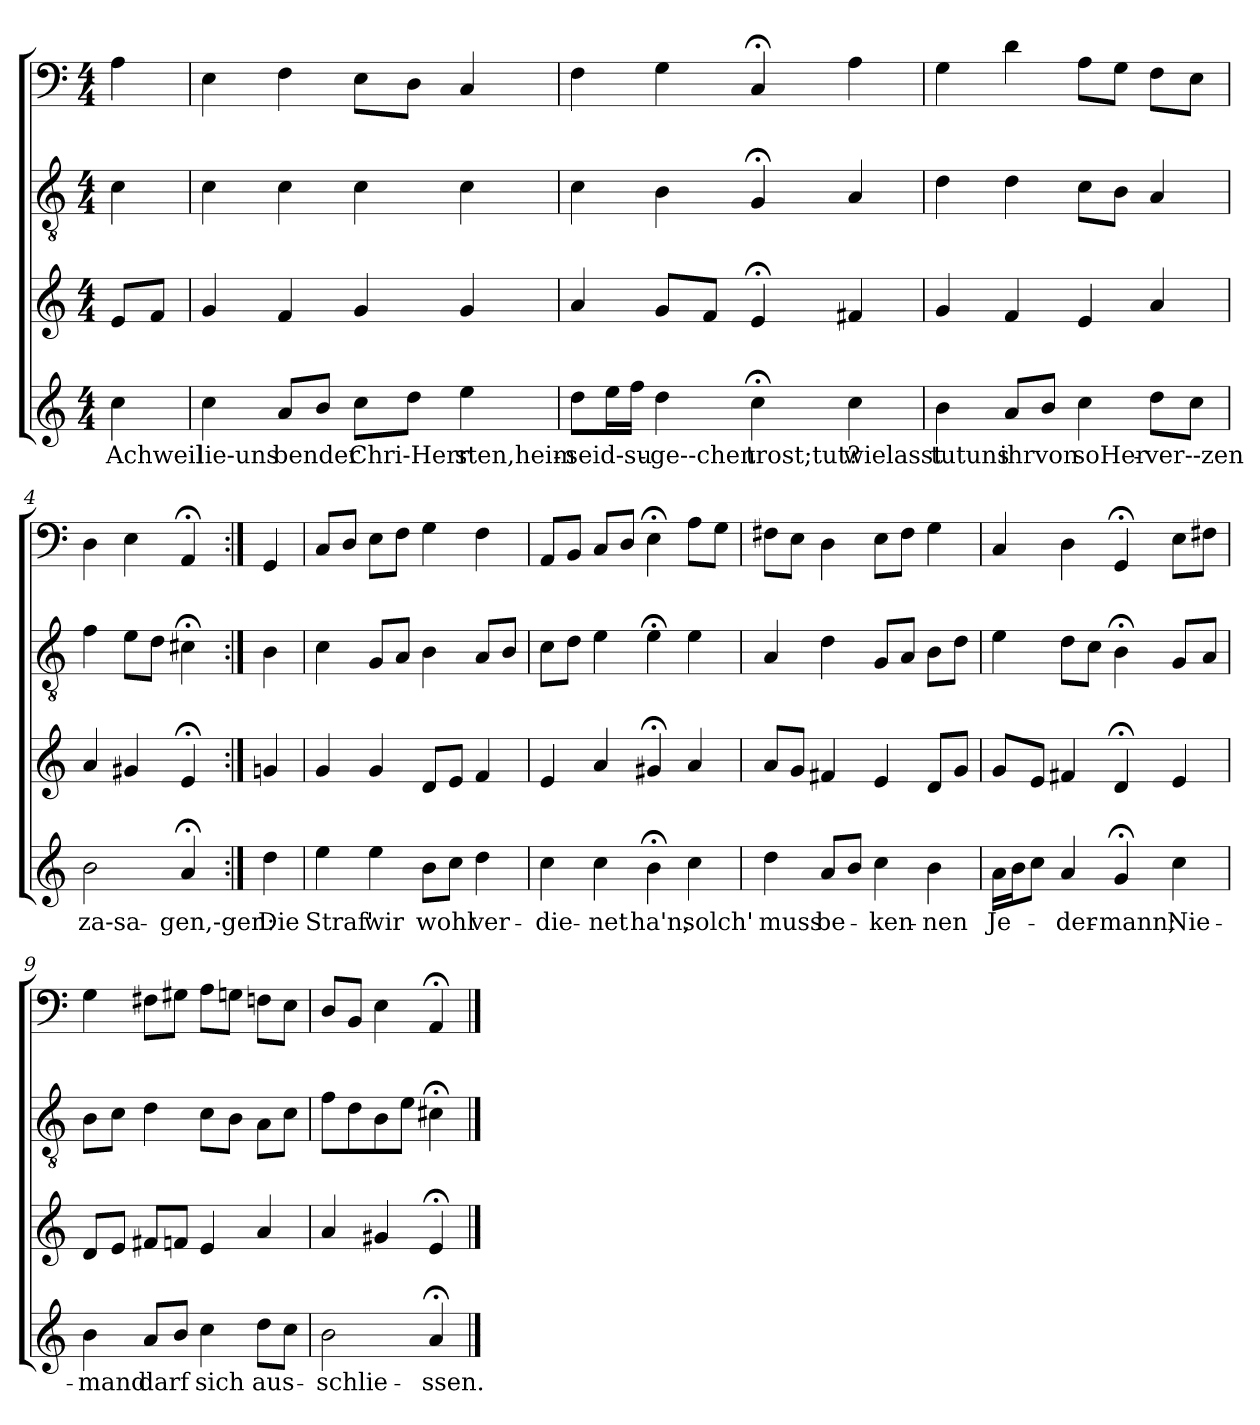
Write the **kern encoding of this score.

**kern	**text	**kern	**kern	**kern
*part4	*part4	*part3	*part2	*part1
*staff4	*staff4	*staff3	*staff2	*staff1
*clefG2	*	*clefG2	*clefGv2	*clefF4
*k[]	*	*k[]	*k[]	*k[]
*a:	*	*a:	*a:	*a:
*M4/4	*	*M4/4	*M4/4	*M4/4
=	=	=	=	=
4cc\	Achweil	8e/L	4c\	4A\
.	.	8f/J	.	.
=1	=1	=1	=1	=1
4cc\	lie-uns	4g/	4c\	4E\
8a/L	-bender	4f/	4c\	4F\
8b/J	.	.	.	.
8cc\L	Chri-Herr	4g/	4c\	8E\L
8dd\J	.	.	.	8D\J
4ee\	-sten,heim-	4g/	4c\	4C/
=2	=2	=2	=2	=2
8dd\L	seid-su-	4a/	4c\	4F\
16ee\L	.	.	.	.
16ff\JJ	.	.	.	.
4dd\	ge--chen	8g/L	4B\	4G\
.	.	8f/J	.	.
4cc;<\	-trost;tut?	4e;</	4G;</	4C;</
4cc\	wielasst	4f#X/	4A/	4A\
=3	=3	=3	=3	=3
4b\	tutuns	4g/	4d\	4G\
8a/L	ihrvon	4f/	4d\	4d\
8b/J	.	.	.	.
4cc\	soHer-	4e/	8c\L	8A\L
.	.	.	8B\J	8G\J
8dd\L	ver--zen	4a/	4A/	8F\L
8cc\J	.	.	.	8E\J
=4	=4	=4	=4	=4
2b\	-za-sa-	4a/	4f\	4D\
.	.	4g#X/	8e\L	4E\
.	.	.	8d\J	.
4a;</	-gen,-gen:	4e;</	4c#X;<\	4AA;</
=:|!	=:|!	=:|!	=:|!	=:|!
4dd\	Die	4gn/	4B\	4GG/
=5	=5	=5	=5	=5
4ee\	Straf'	4g/	4c\	8C/L
.	.	.	.	8D/J
4ee\	wir	4g/	8G/L	8E\L
.	.	.	8A/J	8F\J
8b\L	wohl	8d/L	4B\	4G\
8cc\J	.	8e/J	.	.
4dd\	ver-	4f/	8A/L	4F\
.	.	.	8B/J	.
=6	=6	=6	=6	=6
4cc\	-die-	4e/	8c\L	8AA/L
.	.	.	8d\J	8BB/J
4cc\	-net	4a/	4e\	8C/L
.	.	.	.	8D/J
4b;<\	ha'n,	4g#X;</	4e;<\	4E;<\
4cc\	solch'	4a/	4e\	8A\L
.	.	.	.	8G\J
=7	=7	=7	=7	=7
4dd\	muss	8a/L	4A/	8F#X\L
.	.	8g/J	.	8E\J
8a/L	be-	4f#X/	4d\	4D\
8b/J	.	.	.	.
4cc\	-ken-	4e/	8G/L	8E\L
.	.	.	8A/J	8F#\J
4b\	-nen	8d/L	8B\L	4G\
.	.	8g/J	8d\J	.
=8	=8	=8	=8	=8
16a\LL	Je-	8g/L	4e\	4C/
16b\J	.	.	.	.
8cc\J	.	8e/J	.	.
4a/	-der-	4f#X/	8d\L	4D\
.	.	.	8c\J	.
4g;</	-mann;	4d;</	4B;<\	4GG;</
4cc\	Nie-	4e/	8G/L	8E\L
.	.	.	8A/J	8F#X\J
=9	=9	=9	=9	=9
4b\	-mand	8d/L	8B\L	4G\
.	.	8e/J	8c\J	.
8a/L	darf	8f#X/L	4d\	8F#X\L
8b/J	.	8fn/J	.	8G#X\J
4cc\	sich	4e/	8c\L	8A\L
.	.	.	8B\J	8Gn\J
8dd\L	aus-	4a/	8A\L	8Fn\L
8cc\J	.	.	8c\J	8E\J
=10	=10	=10	=10	=10
2b\	-schlie-	4a/	8f\L	8D/L
.	.	.	8d\	8BB/J
.	.	4g#X/	8B\	4E\
.	.	.	8e\J	.
4a;</	-ssen.	4e;</	4c#X;<\	4AA;</
==	==	==	==	==
*-	*-	*-	*-	*-
